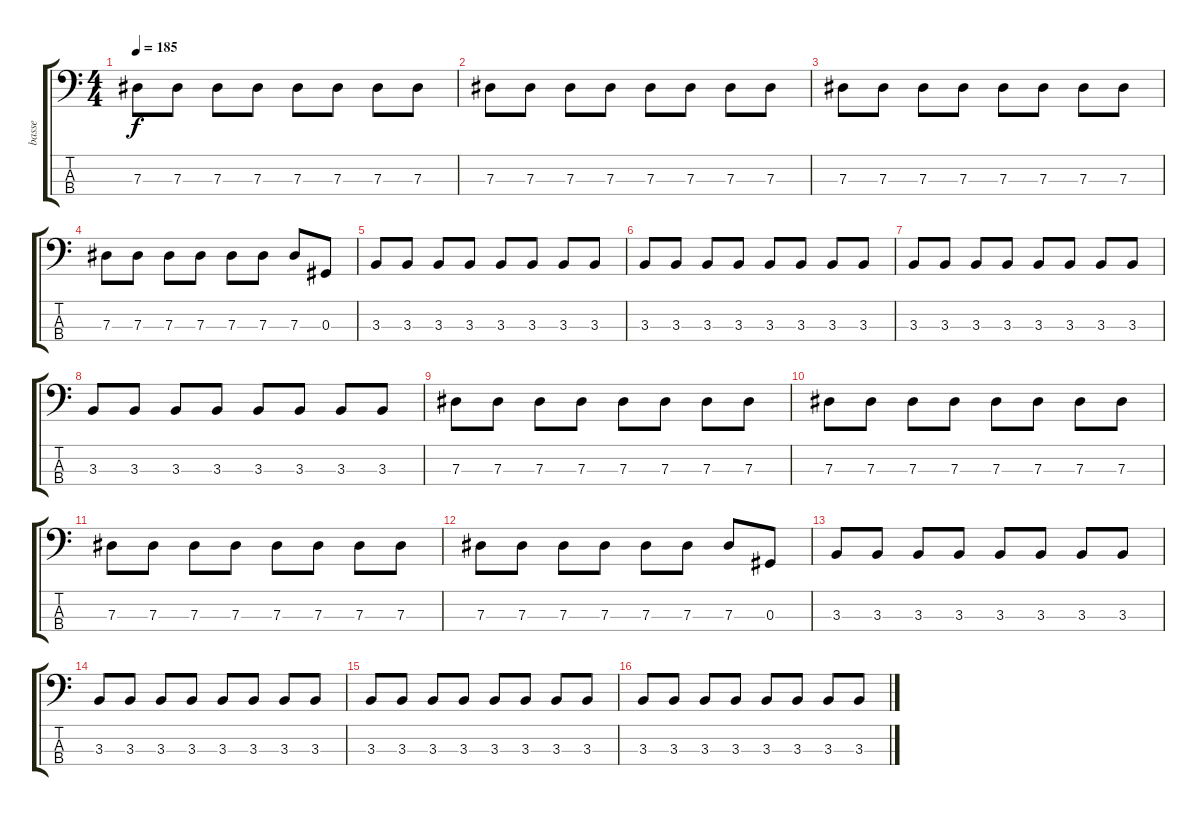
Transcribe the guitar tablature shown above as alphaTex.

\track ("basse" "basse") {instrument electricbasspick}
\staff {score tabs}
\tuning (Gb2 Db2 Ab1 Eb1) {hide}
\ts (4 4)
\tempo 185
\clef f4
\ks c
7.3.8{dy f} 7.3.8 7.3.8 7.3.8 7.3.8 7.3.8 7.3.8 7.3.8 |
7.3.8 7.3.8 7.3.8 7.3.8 7.3.8 7.3.8 7.3.8 7.3.8 |
7.3.8 7.3.8 7.3.8 7.3.8 7.3.8 7.3.8 7.3.8 7.3.8 |
7.3.8 7.3.8 7.3.8 7.3.8 7.3.8 7.3.8 7.3.8 0.3.8 |
3.3.8 3.3.8 3.3.8 3.3.8 3.3.8 3.3.8 3.3.8 3.3.8 |
3.3.8 3.3.8 3.3.8 3.3.8 3.3.8 3.3.8 3.3.8 3.3.8 |
3.3.8 3.3.8 3.3.8 3.3.8 3.3.8 3.3.8 3.3.8 3.3.8 |
3.3.8 3.3.8 3.3.8 3.3.8 3.3.8 3.3.8 3.3.8 3.3.8 |
7.3.8 7.3.8 7.3.8 7.3.8 7.3.8 7.3.8 7.3.8 7.3.8 |
7.3.8 7.3.8 7.3.8 7.3.8 7.3.8 7.3.8 7.3.8 7.3.8 |
7.3.8 7.3.8 7.3.8 7.3.8 7.3.8 7.3.8 7.3.8 7.3.8 |
7.3.8 7.3.8 7.3.8 7.3.8 7.3.8 7.3.8 7.3.8 0.3.8 |
3.3.8 3.3.8 3.3.8 3.3.8 3.3.8 3.3.8 3.3.8 3.3.8 |
3.3.8 3.3.8 3.3.8 3.3.8 3.3.8 3.3.8 3.3.8 3.3.8 |
3.3.8 3.3.8 3.3.8 3.3.8 3.3.8 3.3.8 3.3.8 3.3.8 |
3.3.8 3.3.8 3.3.8 3.3.8 3.3.8 3.3.8 3.3.8 3.3.8
